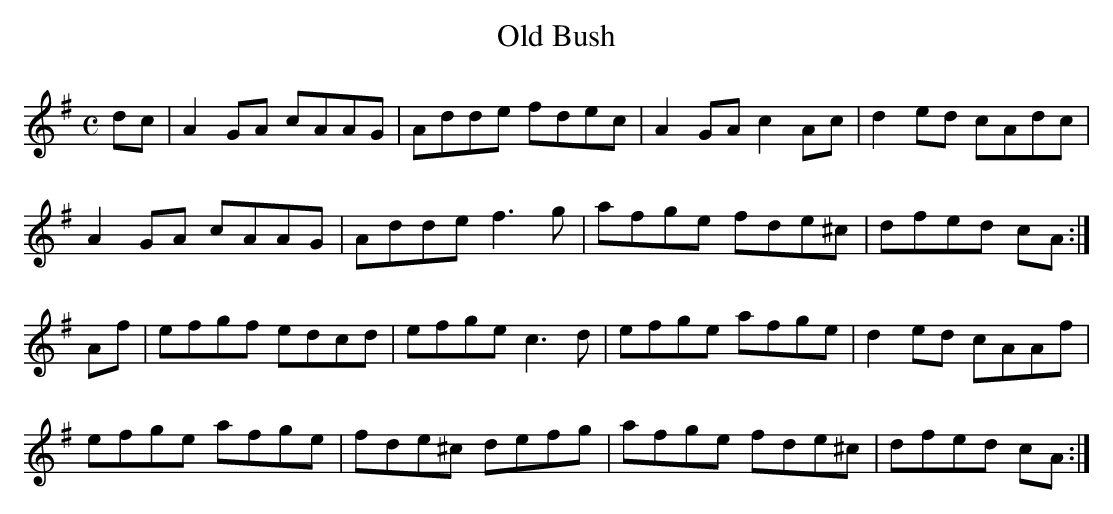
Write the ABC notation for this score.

X:1
T:Old Bush
M:C
L:1/8
K:D Mixolydian
dc|A2GA cAAG|Adde fdec|A2GA c2Ac|d2ed cAdc|!
A2GA cAAG|Adde f3g|afge fde^c|dfed cA:|!
Af|efgf edcd|efge c3d|efge afge|d2ed cAAf|!
efge afge|fde^c defg|afge fde^c|dfed cA:|!
